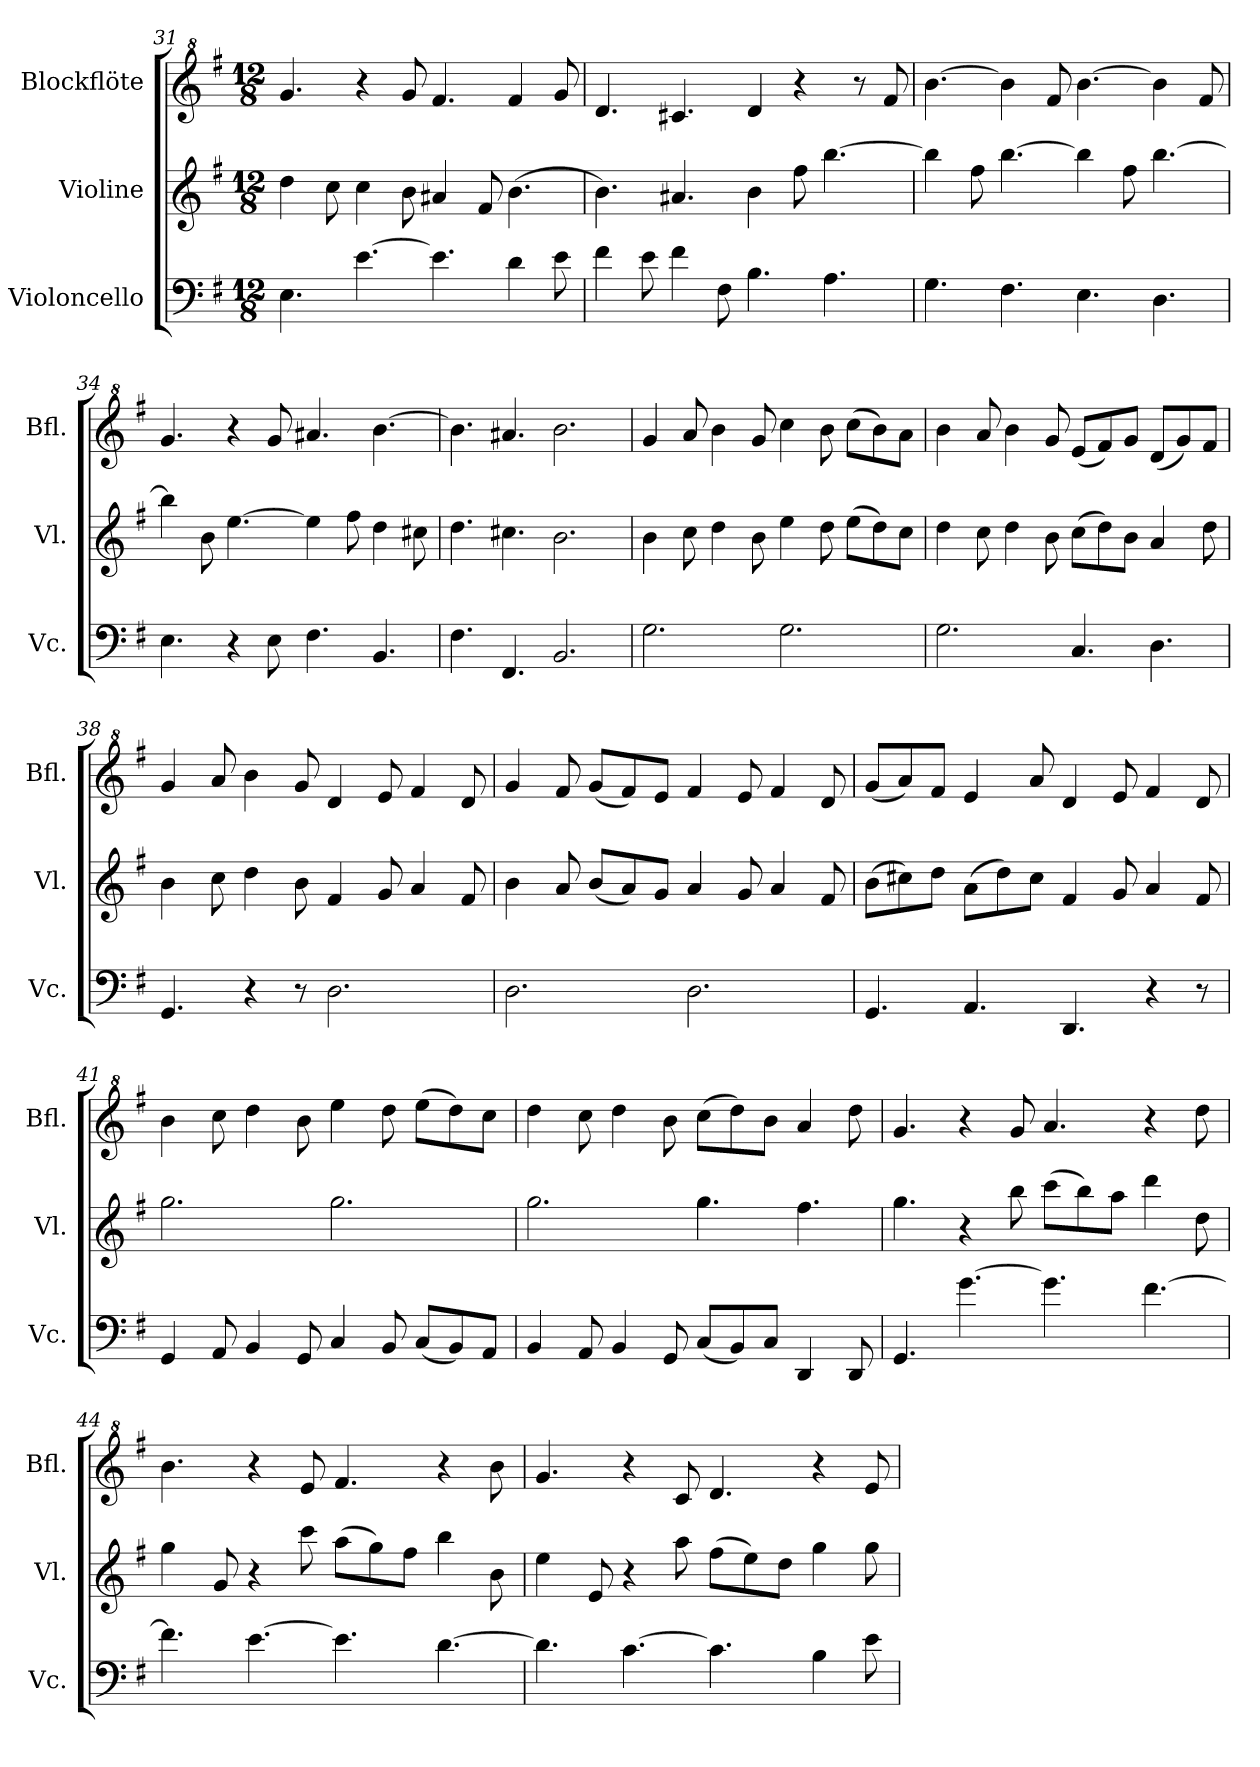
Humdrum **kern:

**kern	**kern	**kern
*part3	*part2	*part1
*staff3	*staff2	*staff1
*I"Violoncello	*I"Violine	*I"Blockflöte
*I'Vc.	*I'Vl.	*I'Bfl.
*clefF4	*clefG2	*clefG^2
*k[f#]	*k[f#]	*k[f#]
*M12/8	*M12/8	*M12/8
=31	=31	=31
4.E\	4dd\	4.gg/
.	8cc\	.
[4.e\	4cc\	4r
.	8b\	8gg/
4.e\]	4a#X/	4.ff#/
.	8f#/	.
4d\	(4.b\	4ff#/
8e\	.	8gg/
=32	=32	=32
4f#\	4.b\)	4.dd/
8e\	.	.
4f#\	4.a#X/	4.cc#X/
8F#\	.	.
4.B\	4b\	4dd/
.	8ff#\	4r
4.A\	[4.bb\	.
.	.	8r
.	.	8ff#/
!!LO:PB:g=z
=33	=33	=33
4.G\	4bb\]	[4.bb\
.	8ff#\	.
4.F#\	[4.bb\	4bb\]
.	.	8ff#/
4.E\	4bb\]	[4.bb\
.	8ff#\	.
4.D\	[4.bb\	4bb\]
.	.	8ff#/
=34	=34	=34
4.E\	4bb\]	4.gg/
.	8b\	.
4r	[4.ee\	4r
8E\	.	8gg/
4.F#\	4ee\]	4.aa#X/
.	8ff#\	.
4.BB/	4dd\	[4.bb\
.	8cc#X\	.
=35	=35	=35
4.F#\	4.dd\	4.bb\]
4.FF#/	4.cc#X\	4.aa#X/
2.BB/	2.b\	2.bb\
=36	=36	=36
2.G\	4b\	4gg/
.	8cc\	8aa/
.	4dd\	4bb\
.	8b\	8gg/
2.G\	4ee\	4ccc\
.	8dd\	8bb\
.	(8ee\L	(8ccc\L
.	8dd\)	8bb\)
.	8cc\J	8aa\J
!!LO:LB:g=z
=37	=37	=37
2.G\	4dd\	4bb\
.	8cc\	8aa/
.	4dd\	4bb\
.	8b\	8gg/
4.C/	(8cc\L	(8ee/L
.	8dd\)	8ff#/)
.	8b\J	8gg/J
4.D\	4a/	(8dd/L
.	.	8gg/)
.	8dd\	8ff#/J
=38	=38	=38
4.GG/	4b\	4gg/
.	8cc\	8aa/
4r	4dd\	4bb\
8r	8b\	8gg/
2.D\	4f#/	4dd/
.	8g/	8ee/
.	4a/	4ff#/
.	8f#/	8dd/
=39	=39	=39
2.D\	4b\	4gg/
.	8a/	8ff#/
.	(8b/L	(8gg/L
.	8a/)	8ff#/)
.	8g/J	8ee/J
2.D\	4a/	4ff#/
.	8g/	8ee/
.	4a/	4ff#/
.	8f#/	8dd/
!!LO:LB:g=z
=40	=40	=40
4.GG/	(8b\L	(8gg/L
.	8cc#X\)	8aa/)
.	8dd\J	8ff#/J
4.AA/	(8a\L	4ee/
.	8dd\)	.
.	8cc#\J	8aa/
4.DD/	4f#/	4dd/
.	8g/	8ee/
4r	4a/	4ff#/
8r	8f#/	8dd/
=41	=41	=41
4GG/	2.gg\	4bb\
8AA/	.	8ccc\
4BB/	.	4ddd\
8GG/	.	8bb\
4C/	2.gg\	4eee\
8BB/	.	8ddd\
(8C/L	.	(8eee\L
8BB/)	.	8ddd\)
8AA/J	.	8ccc\J
=42	=42	=42
4BB/	2.gg\	4ddd\
8AA/	.	8ccc\
4BB/	.	4ddd\
8GG/	.	8bb\
(8C/L	4.gg\	(8ccc\L
8BB/)	.	8ddd\)
8C/J	.	8bb\J
4DD/	4.ff#\	4aa/
8DD/	.	8ddd\
!!LO:LB:g=z
=43	=43	=43
4.GG/	4.gg\	4.gg/
[4.g\	4r	4r
.	8bb\	8gg/
4.g\]	(8ccc\L	4.aa/
.	8bb\)	.
.	8aa\J	.
[4.f#\	4ddd\	4r
.	8dd\	8ddd\
=44	=44	=44
4.f#\]	4gg\	4.bb\
.	8g/	.
[4.e\	4r	4r
.	8ccc\	8ee/
4.e\]	(8aa\L	4.ff#/
.	8gg\)	.
.	8ff#\J	.
[4.d\	4bb\	4r
.	8b\	8bb\
=45	=45	=45
4.d\]	4ee\	4.gg/
.	8e/	.
[4.c\	4r	4r
.	8aa\	8cc/
4.c\]	(8ff#\L	4.dd/
.	8ee\)	.
.	8dd\J	.
4B\	4gg\	4r
8e\	8gg\	8ee/
=	=	=
*-	*-	*-
